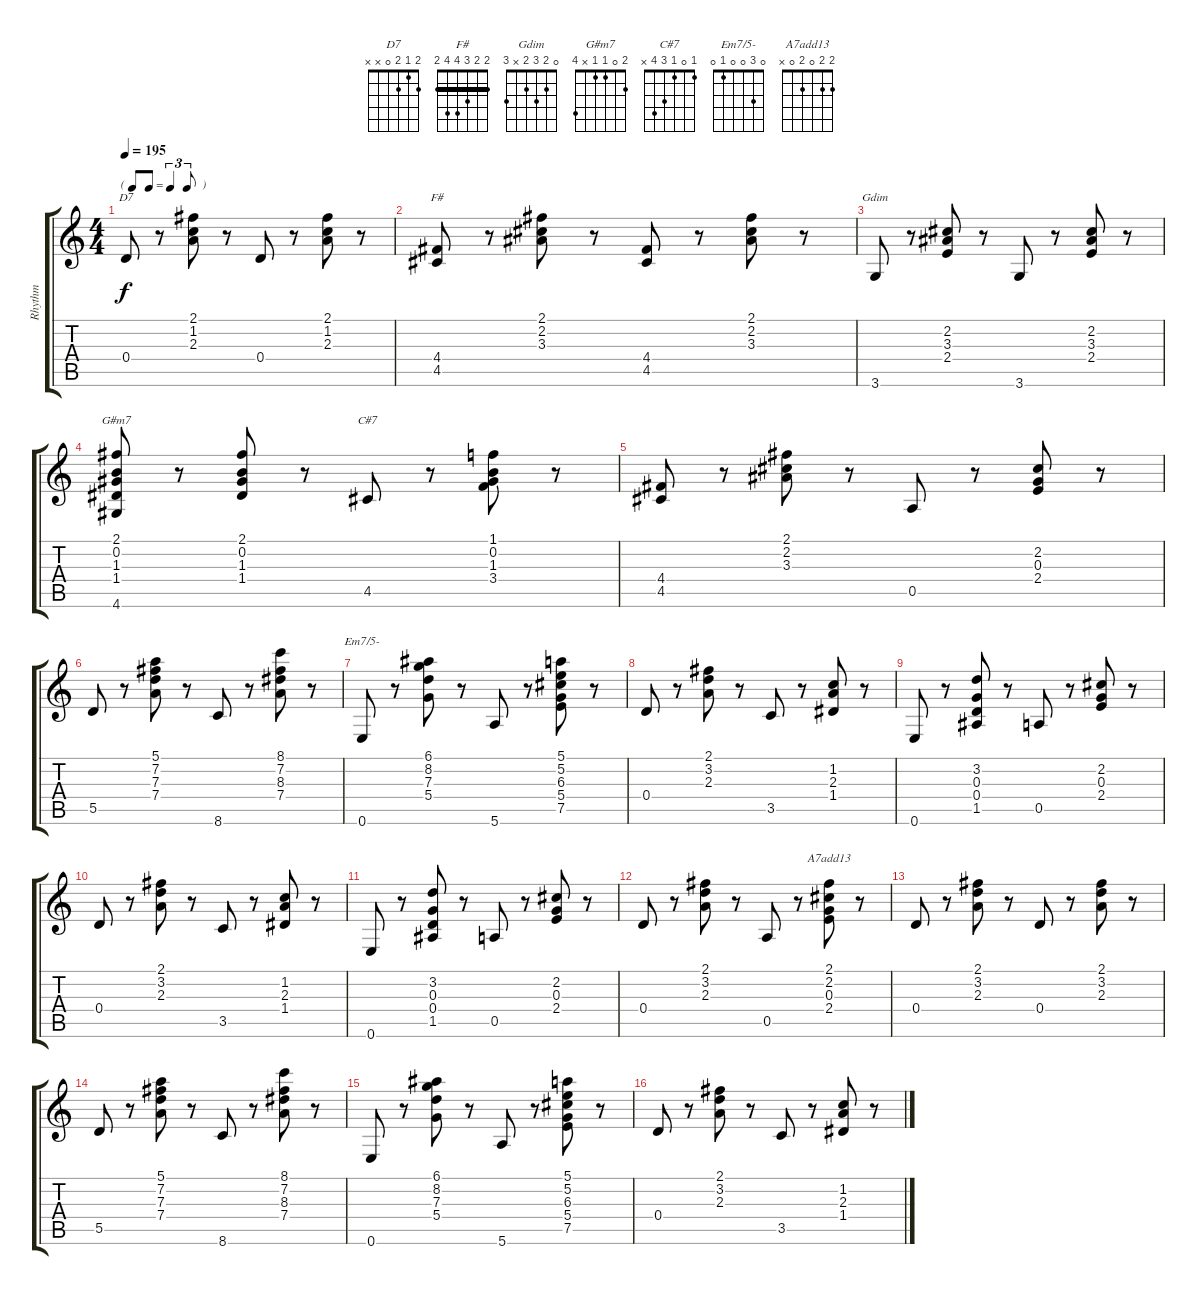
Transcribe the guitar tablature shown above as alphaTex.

\track ("Rhythm" "Rhythm") {instrument acousticguitarnylon}
\staff {score tabs}
\tuning (E4 B3 G3 D3 A2 E2) {hide}
\chord ("D7" 2 1 2 0 x x)
\chord ("F#" 2 2 3 4 4 2) {barre 2}
\chord ("Gdim" 0 2 3 2 x 3)
\chord ("G#m7" 2 0 1 1 x 4)
\chord ("C#7" 1 0 1 3 4 x)
\chord ("Em7/5-" 0 3 0 0 1 0)
\chord ("A7add13" 2 2 0 2 0 x)
\ts (4 4)
\tf triplet8th
\tempo 195
\clef g2
\ks c
0.4.8{ch "D7" dy f} r.8 (2.1 1.2 2.3).8 r.8 0.4.8 r.8 (2.1 1.2 2.3).8 r.8 |
(4.4 4.5).8{ch "F#"} r.8 (2.1 2.2 3.3).8 r.8 (4.4 4.5).8 r.8 (2.1 2.2 3.3).8 r.8 |
3.6.8{ch "Gdim"} r.8 (2.2 3.3 2.4).8 r.8 3.6.8 r.8 (2.2 3.3 2.4).8 r.8 |
(2.1 0.2 1.3 1.4 4.6).8{ch "G#m7"} r.8 (2.1 0.2 1.3 1.4).8 r.8 4.5.8{ch "C#7"} r.8 (1.1 0.2 1.3 3.4).8 r.8 |
(4.4 4.5).8 r.8 (2.1 2.2 3.3).8 r.8 0.5.8 r.8 (2.2 0.3 2.4).8 r.8 |
5.5.8 r.8 (5.1 7.2 7.3 7.4).8 r.8 8.6.8 r.8 (8.1 7.2 8.3 7.4).8 r.8 |
0.6.8{ch "Em7/5-"} r.8 (6.1 8.2 7.3 5.4).8 r.8 5.6.8 r.8 (5.1 5.2 6.3 5.4 7.5).8 r.8 |
0.4.8 r.8 (2.1 3.2 2.3).8 r.8 3.5.8 r.8 (1.2 2.3 1.4).8 r.8 |
0.6.8 r.8 (3.2 0.3 0.4 1.5).8 r.8 0.5.8 r.8 (2.2 0.3 2.4).8 r.8 |
0.4.8 r.8 (2.1 3.2 2.3).8 r.8 3.5.8 r.8 (1.2 2.3 1.4).8 r.8 |
0.6.8 r.8 (3.2 0.3 0.4 1.5).8 r.8 0.5.8 r.8 (2.2 0.3 2.4).8 r.8 |
0.4.8 r.8 (2.1 3.2 2.3).8 r.8 0.5.8 r.8 (2.1 2.2 0.3 2.4).8{ch "A7add13"} r.8 |
0.4.8 r.8 (2.1 3.2 2.3).8 r.8 0.4.8 r.8 (2.1 3.2 2.3).8 r.8 |
5.5.8 r.8 (5.1 7.2 7.3 7.4).8 r.8 8.6.8 r.8 (8.1 7.2 8.3 7.4).8 r.8 |
0.6.8 r.8 (6.1 8.2 7.3 5.4).8 r.8 5.6.8 r.8 (5.1 5.2 6.3 5.4 7.5).8 r.8 |
0.4.8 r.8 (2.1 3.2 2.3).8 r.8 3.5.8 r.8 (1.2 2.3 1.4).8 r.8
